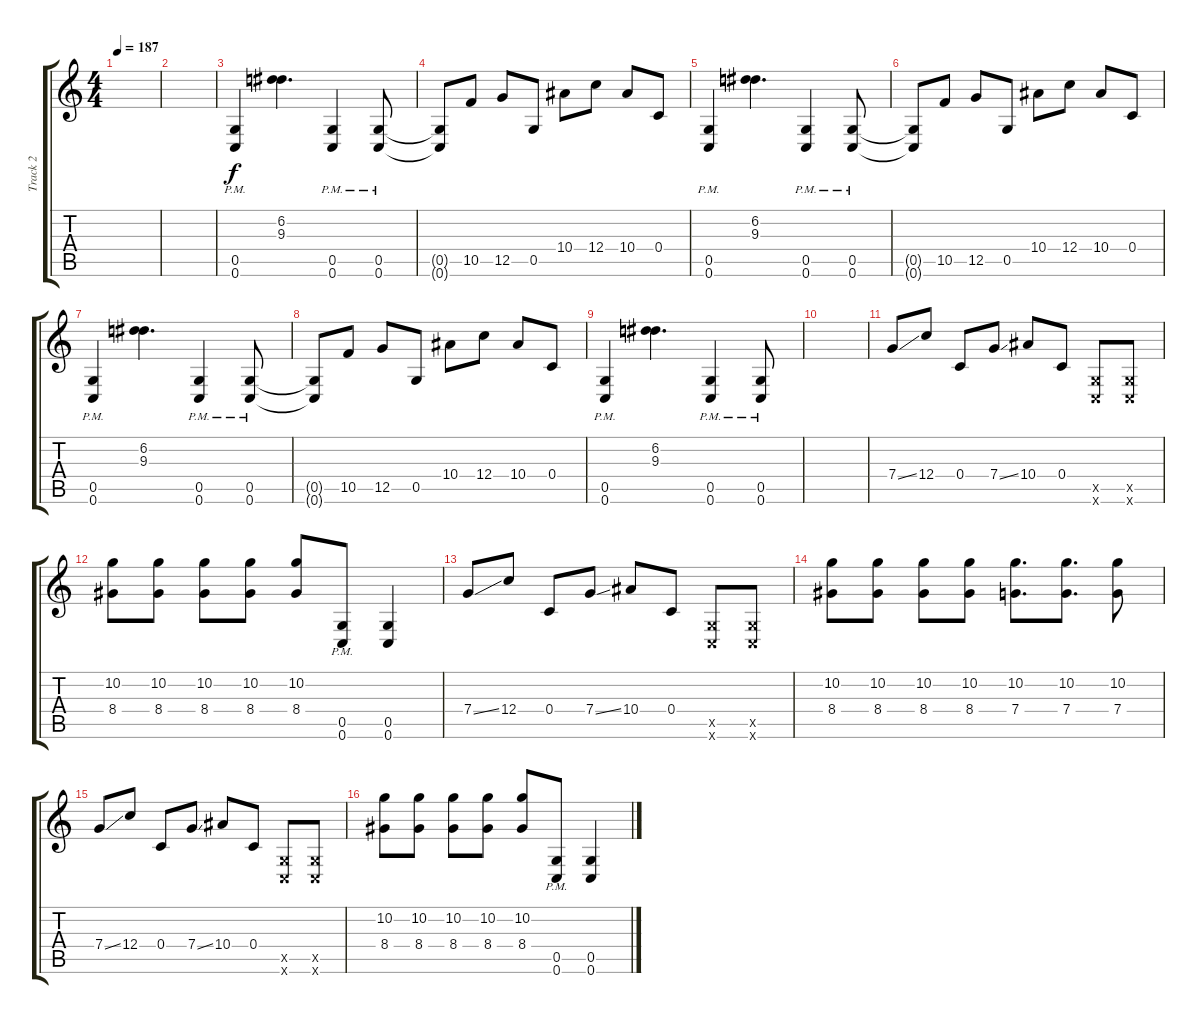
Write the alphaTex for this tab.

\track ("Track 2" "Track 2") {instrument distortionguitar}
\staff {score tabs}
\tuning (D4 A3 F3 C3 G2 C2) {hide}
\ts (4 4)
\tempo 187
\clef g2
\ks c
|
|
(0.5{pm} 0.6{pm}).4 (6.2 9.3).4{d} (0.5{pm} 0.6{pm}).4 (0.5{pm} 0.6{pm}).8 |
(0.5{t} 0.6{t}).8 10.5.8 12.5.8 0.5.8 10.4.8 12.4.8 10.4.8 0.4.8 |
(0.5{pm} 0.6{pm}).4 (6.2 9.3).4{d} (0.5{pm} 0.6{pm}).4 (0.5{pm} 0.6{pm}).8 |
(0.5{t} 0.6{t}).8 10.5.8 12.5.8 0.5.8 10.4.8 12.4.8 10.4.8 0.4.8 |
(0.5{pm} 0.6{pm}).4 (6.2 9.3).4{d} (0.5{pm} 0.6{pm}).4 (0.5{pm} 0.6{pm}).8 |
(0.5{t} 0.6{t}).8 10.5.8 12.5.8 0.5.8 10.4.8 12.4.8 10.4.8 0.4.8 |
(0.5{pm} 0.6{pm}).4 (6.2 9.3).4{d} (0.5{pm} 0.6{pm}).4 (0.5{pm} 0.6{pm}).8 |
|
7.4{ss}.8 12.4.8 0.4.8 7.4{ss}.8 10.4.8 0.4.8 (0.5{x} 0.6{x}).8 (0.5{x} 0.6{x}).8 |
(10.2 8.4).8 (10.2 8.4).8 (10.2 8.4).8 (10.2 8.4).8 (10.2 8.4).8 (0.5{pm} 0.6{pm}).8 (0.5 0.6).4 |
7.4{ss}.8 12.4.8 0.4.8 7.4{ss}.8 10.4.8 0.4.8 (0.5{x} 0.6{x}).8 (0.5{x} 0.6{x}).8 |
(10.2 8.4).8 (10.2 8.4).8 (10.2 8.4).8 (10.2 8.4).8 (10.2 7.4).8{d} (10.2 7.4).8{d} (10.2 7.4).8 |
7.4{ss}.8 12.4.8 0.4.8 7.4{ss}.8 10.4.8 0.4.8 (0.5{x} 0.6{x}).8 (0.5{x} 0.6{x}).8 |
(10.2 8.4).8 (10.2 8.4).8 (10.2 8.4).8 (10.2 8.4).8 (10.2 8.4).8 (0.5{pm} 0.6{pm}).8 (0.5 0.6).4
